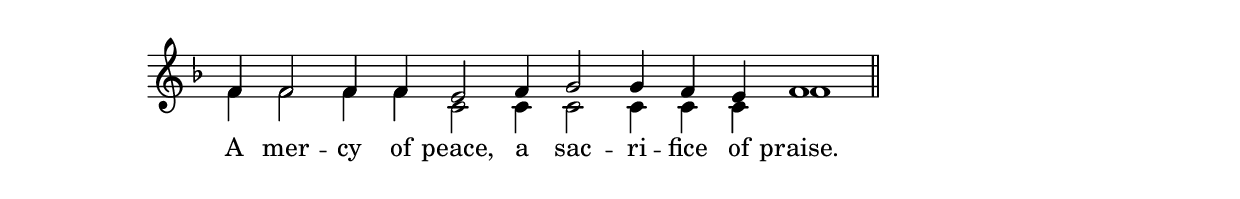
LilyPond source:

\version "2.24.4"




keyTime = { \key f \major}
cadenzaMeasure = {
  \cadenzaOff
  \partial 1024 s1024
  \cadenzaOn

}

SopMusic    = \relative { 
    \override Score.BarNumber.break-visibility = #all-visible
    \cadenzaOn
    f'4 f2 f4 f e2
    f4 g2 g4 f e f1 \cadenzaMeasure \section
}

BassMusic   = \relative {
    \override Score.BarNumber.break-visibility = #all-visible
    \cadenzaOn
    f'4 f2 f4 f c2 
    c4 c2 c4 c c f1

}

VerseOne = \lyricmode {
    A mer -- cy of peace,
    a sac -- ri -- fice of praise.
    }


\score {
    \new Staff %\with {midiInstrument = "choir aahs"} 
    <<
        \clef "treble"
        \new Voice = "Sop"  { \voiceOne \keyTime \SopMusic}
        \new Voice = "Bass"  { \voiceTwo \keyTime \BassMusic}

        \new Lyrics \lyricsto "Sop" { \VerseOne }
    >>
    \layout {
    \context {
        \Score
            \omit BarNumber
            \override SpacingSpanner.common-shortest-duration = #(ly:make-moment 1/16)
    }
    \context {
        \Staff
            \remove Time_signature_engraver
    }
    \context {
        \Lyrics
            \override LyricSpace.minimum-distance = #1.0
    }
    }
    \midi {
        \tempo 4 = 120
    }
}





